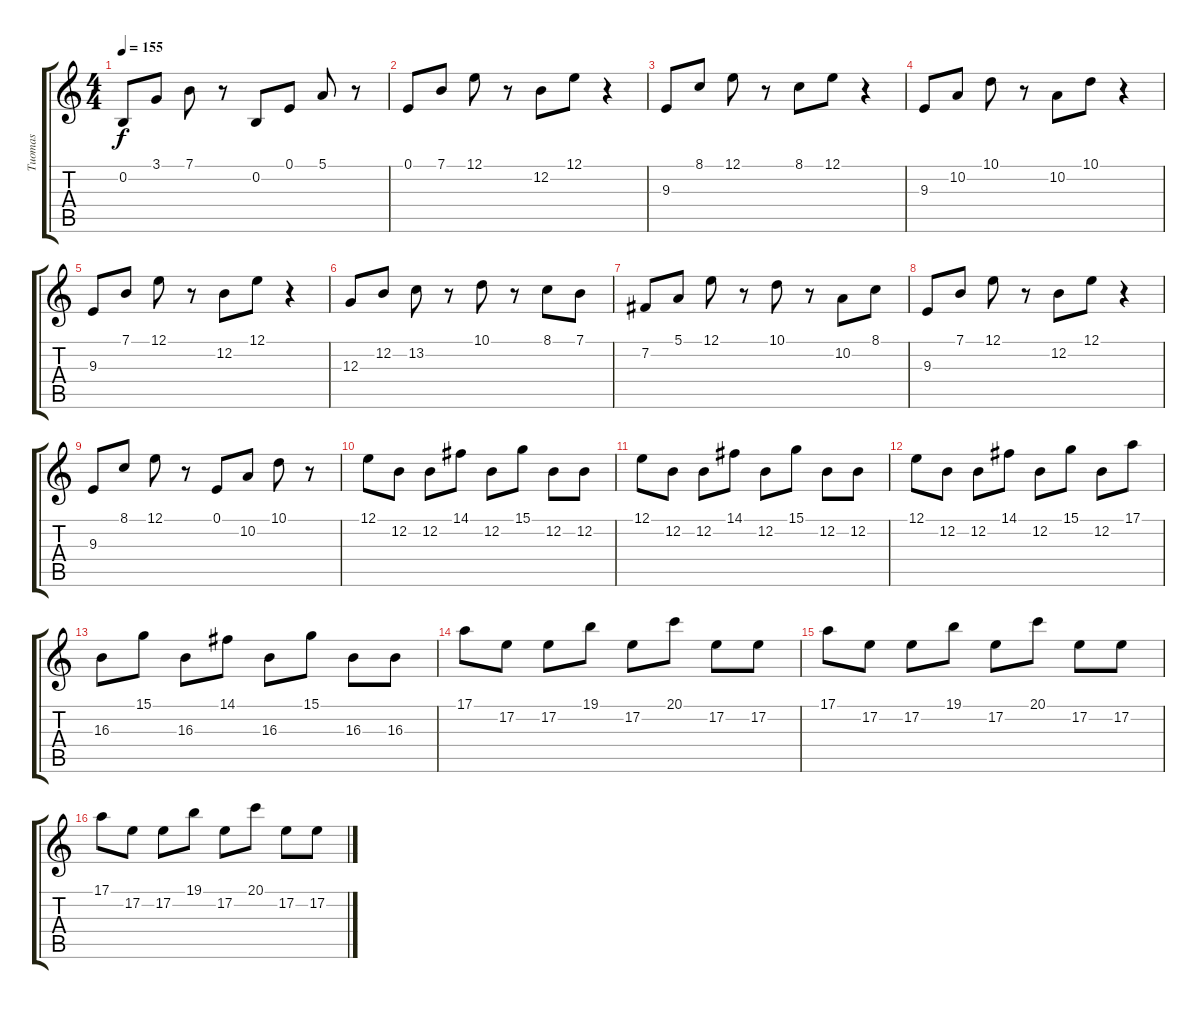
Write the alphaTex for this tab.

\track ("Tuomas" "Tuomas") {instrument tremolostrings}
\staff {score tabs}
\tuning (E4 B3 G3 D3 A2 E2) {hide}
\ts (4 4)
\tempo 155
\clef g2
\ks c
0.2.8{dy f} 3.1.8 7.1.8 r.8 0.2.8 0.1.8 5.1.8 r.8 |
0.1.8 7.1.8 12.1.8 r.8 12.2.8 12.1.8 r.4 |
9.3.8 8.1.8 12.1.8 r.8 8.1.8 12.1.8 r.4 |
9.3.8 10.2.8 10.1.8 r.8 10.2.8 10.1.8 r.4 |
9.3.8 7.1.8 12.1.8 r.8 12.2.8 12.1.8 r.4 |
12.3.8 12.2.8 13.2.8 r.8 10.1.8 r.8 8.1.8 7.1.8 |
7.2.8 5.1.8 12.1.8 r.8 10.1.8 r.8 10.2.8 8.1.8 |
9.3.8 7.1.8 12.1.8 r.8 12.2.8 12.1.8 r.4 |
9.3.8 8.1.8 12.1.8 r.8 0.1.8 10.2.8 10.1.8 r.8 |
12.1.8 12.2.8 12.2.8 14.1.8 12.2.8 15.1.8 12.2.8 12.2.8 |
12.1.8 12.2.8 12.2.8 14.1.8 12.2.8 15.1.8 12.2.8 12.2.8 |
12.1.8 12.2.8 12.2.8 14.1.8 12.2.8 15.1.8 12.2.8 17.1.8 |
16.3.8 15.1.8 16.3.8 14.1.8 16.3.8 15.1.8 16.3.8 16.3.8 |
17.1.8 17.2.8 17.2.8 19.1.8 17.2.8 20.1.8 17.2.8 17.2.8 |
17.1.8 17.2.8 17.2.8 19.1.8 17.2.8 20.1.8 17.2.8 17.2.8 |
17.1.8 17.2.8 17.2.8 19.1.8 17.2.8 20.1.8 17.2.8 17.2.8
